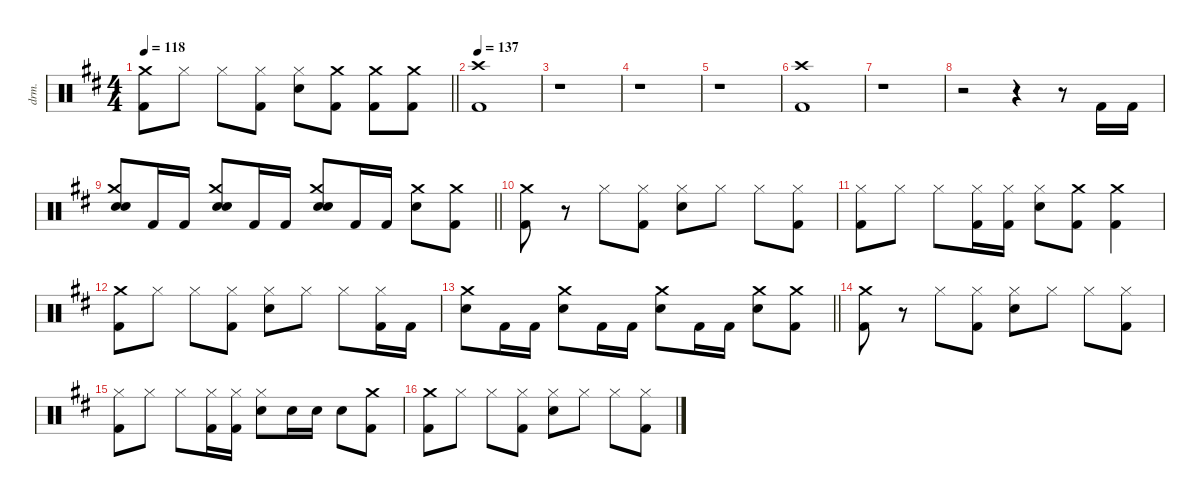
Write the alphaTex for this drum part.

\defaultSystemsLayout 4
\hideDynamics
\bracketExtendMode nobrackets
\otherSystemsTrackNameOrientation horizontal
\track ("Lars - Drums" "drm.") {instrument percussion}
\staff {score}
\articulation defaults
\ts (4 4)
\tempo 118
\clef neutral
\barLineRight lightlight
\ks bminor
("Crash medium (hit)"{acc forcenatural} "Kick (hit) 2"{acc forcenatural}).8{dy f beam Down} "Hi-Hat (closed)"{acc forcenatural}.8{beam Down} "Hi-Hat (closed)"{acc forcenatural}.8{beam Down} ("Hi-Hat (closed)"{acc forcenatural} "Kick (hit) 2"{acc forcenatural}).8{beam Down} ("Hi-Hat (closed)"{acc forcenatural} "Snare (hit) 2"{acc forcenatural}).8{beam Down} ("Crash medium (hit)"{acc forcenatural} "Kick (hit) 2"{acc forcenatural}).8{beam Down} ("Crash medium (hit)"{acc forcenatural} "Kick (hit) 2"{acc forcenatural}).8{beam Down} ("Crash medium (hit)"{acc forcenatural} "Kick (hit) 2"{acc forcenatural}).8{beam Down} |
\tempo 137
("Crash high (hit)"{acc forcenatural} "Kick (hit) 2"{acc forcenatural}).1{beam Down} |
r.1{beam Down} |
r.1{beam Down} |
r.1{beam Down} |
("Crash high (hit)"{acc forcenatural} "Kick (hit) 2"{acc forcenatural}).1{beam Down} |
r.1{beam Down} |
r.2{beam Down} r.4{beam Down} r.8{beam Down} "Kick (hit) 2"{acc forcenatural}.16{beam Up} "Kick (hit) 2"{acc forcenatural}.16{beam Up} |
\barLineRight lightlight
("Snare (hit) 2"{acc forcenatural} "Crash medium (hit)"{acc forcenatural} "Snare (hit) 2"{acc forcenatural}).8{dy ff beam Up} "Kick (hit) 2"{acc forcenatural}.16{dy f beam Up} "Kick (hit) 2"{acc forcenatural}.16{beam Up} ("Snare (hit) 2"{acc forcenatural} "Crash medium (hit)"{acc forcenatural} "Snare (hit) 2"{acc forcenatural}).8{dy ff beam Up} "Kick (hit) 2"{acc forcenatural}.16{dy f beam Up} "Kick (hit) 2"{acc forcenatural}.16{beam Up} ("Snare (hit) 2"{acc forcenatural} "Crash medium (hit)"{acc forcenatural} "Snare (hit) 2"{acc forcenatural}).8{dy ff beam Up} "Kick (hit) 2"{acc forcenatural}.16{dy f beam Up} "Kick (hit) 2"{acc forcenatural}.16{beam Up} ("Crash medium (hit)"{acc forcenatural} "Snare (hit) 2"{acc forcenatural}).8{beam Down} ("Crash medium (hit)"{acc forcenatural} "Kick (hit) 2"{acc forcenatural}).8{beam Down} |
("Crash medium (hit)"{acc forcenatural} "Kick (hit) 2"{acc forcenatural}).8{beam Down} r.8{beam Down} "Hi-Hat (closed)"{acc forcenatural}.8{beam Down} ("Hi-Hat (closed)"{acc forcenatural} "Kick (hit) 2"{acc forcenatural}).8{beam Down} ("Hi-Hat (closed)"{acc forcenatural} "Snare (hit) 2"{acc forcenatural}).8{beam Down} "Hi-Hat (closed)"{acc forcenatural}.8{beam Down} "Hi-Hat (closed)"{acc forcenatural}.8{beam Down} ("Hi-Hat (closed)"{acc forcenatural} "Kick (hit) 2"{acc forcenatural}).8{beam Down} |
("Hi-Hat (closed)"{acc forcenatural} "Kick (hit) 2"{acc forcenatural}).8{beam Down} "Hi-Hat (closed)"{acc forcenatural}.8{beam Down} "Hi-Hat (closed)"{acc forcenatural}.8{beam Down} ("Hi-Hat (closed)"{acc forcenatural} "Kick (hit) 2"{acc forcenatural}).16{beam Down} ("Hi-Hat (closed)"{acc forcenatural} "Kick (hit) 2"{acc forcenatural}).16{beam Down} ("Hi-Hat (closed)"{acc forcenatural} "Snare (hit) 2"{acc forcenatural}).8{beam Down} ("Crash medium (hit)"{acc forcenatural} "Kick (hit) 2"{acc forcenatural}).8{beam Down} ("Crash medium (hit)"{acc forcenatural} "Kick (hit) 2"{acc forcenatural}).4{beam Down} |
("Crash medium (hit)"{acc forcenatural} "Kick (hit) 2"{acc forcenatural}).8{beam Down} "Hi-Hat (closed)"{acc forcenatural}.8{beam Down} "Hi-Hat (closed)"{acc forcenatural}.8{beam Down} ("Hi-Hat (closed)"{acc forcenatural} "Kick (hit) 2"{acc forcenatural}).8{beam Down} ("Hi-Hat (closed)"{acc forcenatural} "Snare (hit) 2"{acc forcenatural}).8{beam Down} "Hi-Hat (closed)"{acc forcenatural}.8{beam Down} "Hi-Hat (closed)"{acc forcenatural}.8{beam Down} ("Hi-Hat (closed)"{acc forcenatural} "Kick (hit) 2"{acc forcenatural}).16{beam Down} "Kick (hit) 2"{acc forcenatural}.16{beam Down} |
\barLineRight lightlight
("Crash medium (hit)"{acc forcenatural} "Snare (hit) 2"{acc forcenatural}).8{beam Down} "Kick (hit) 2"{acc forcenatural}.16{beam Down} "Kick (hit) 2"{acc forcenatural}.16{beam Down} ("Crash medium (hit)"{acc forcenatural} "Snare (hit) 2"{acc forcenatural}).8{beam Down} "Kick (hit) 2"{acc forcenatural}.16{beam Down} "Kick (hit) 2"{acc forcenatural}.16{beam Down} ("Crash medium (hit)"{acc forcenatural} "Snare (hit) 2"{acc forcenatural}).8{beam Down} "Kick (hit) 2"{acc forcenatural}.16{beam Down} "Kick (hit) 2"{acc forcenatural}.16{beam Down} ("Crash medium (hit)"{acc forcenatural} "Snare (hit) 2"{acc forcenatural}).8{beam Down} ("Crash medium (hit)"{acc forcenatural} "Kick (hit) 2"{acc forcenatural}).8{beam Down} |
("Crash medium (hit)"{acc forcenatural} "Kick (hit) 2"{acc forcenatural}).8{beam Down} r.8{beam Down} "Hi-Hat (closed)"{acc forcenatural}.8{beam Down} ("Hi-Hat (closed)"{acc forcenatural} "Kick (hit) 2"{acc forcenatural}).8{beam Down} ("Hi-Hat (closed)"{acc forcenatural} "Snare (hit) 2"{acc forcenatural}).8{beam Down} "Hi-Hat (closed)"{acc forcenatural}.8{beam Down} "Hi-Hat (closed)"{acc forcenatural}.8{beam Down} ("Hi-Hat (closed)"{acc forcenatural} "Kick (hit) 2"{acc forcenatural}).8{beam Down} |
("Hi-Hat (closed)"{acc forcenatural} "Kick (hit) 2"{acc forcenatural}).8{beam Down} "Hi-Hat (closed)"{acc forcenatural}.8{beam Down} "Hi-Hat (closed)"{acc forcenatural}.8{beam Down} ("Hi-Hat (closed)"{acc forcenatural} "Kick (hit) 2"{acc forcenatural}).16{beam Down} ("Hi-Hat (closed)"{acc forcenatural} "Kick (hit) 2"{acc forcenatural}).16{beam Down} ("Hi-Hat (closed)"{acc forcenatural} "Snare (hit) 2"{acc forcenatural}).8{beam Down} "Snare (hit) 2"{acc forcenatural}.16{beam Down} "Snare (hit) 2"{acc forcenatural}.16{beam Down} "Snare (hit) 2"{acc forcenatural}.8{beam Down} ("Crash medium (hit)"{acc forcenatural} "Kick (hit) 2"{acc forcenatural}).8{beam Down} |
("Crash medium (hit)"{acc forcenatural} "Kick (hit) 2"{acc forcenatural}).8{beam Down} "Hi-Hat (closed)"{acc forcenatural}.8{beam Down} "Hi-Hat (closed)"{acc forcenatural}.8{beam Down} ("Hi-Hat (closed)"{acc forcenatural} "Kick (hit) 2"{acc forcenatural}).8{beam Down} ("Hi-Hat (closed)"{acc forcenatural} "Snare (hit) 2"{acc forcenatural}).8{beam Down} "Hi-Hat (closed)"{acc forcenatural}.8{beam Down} "Hi-Hat (closed)"{acc forcenatural}.8{beam Down} ("Hi-Hat (closed)"{acc forcenatural} "Kick (hit) 2"{acc forcenatural}).8{beam Down}
